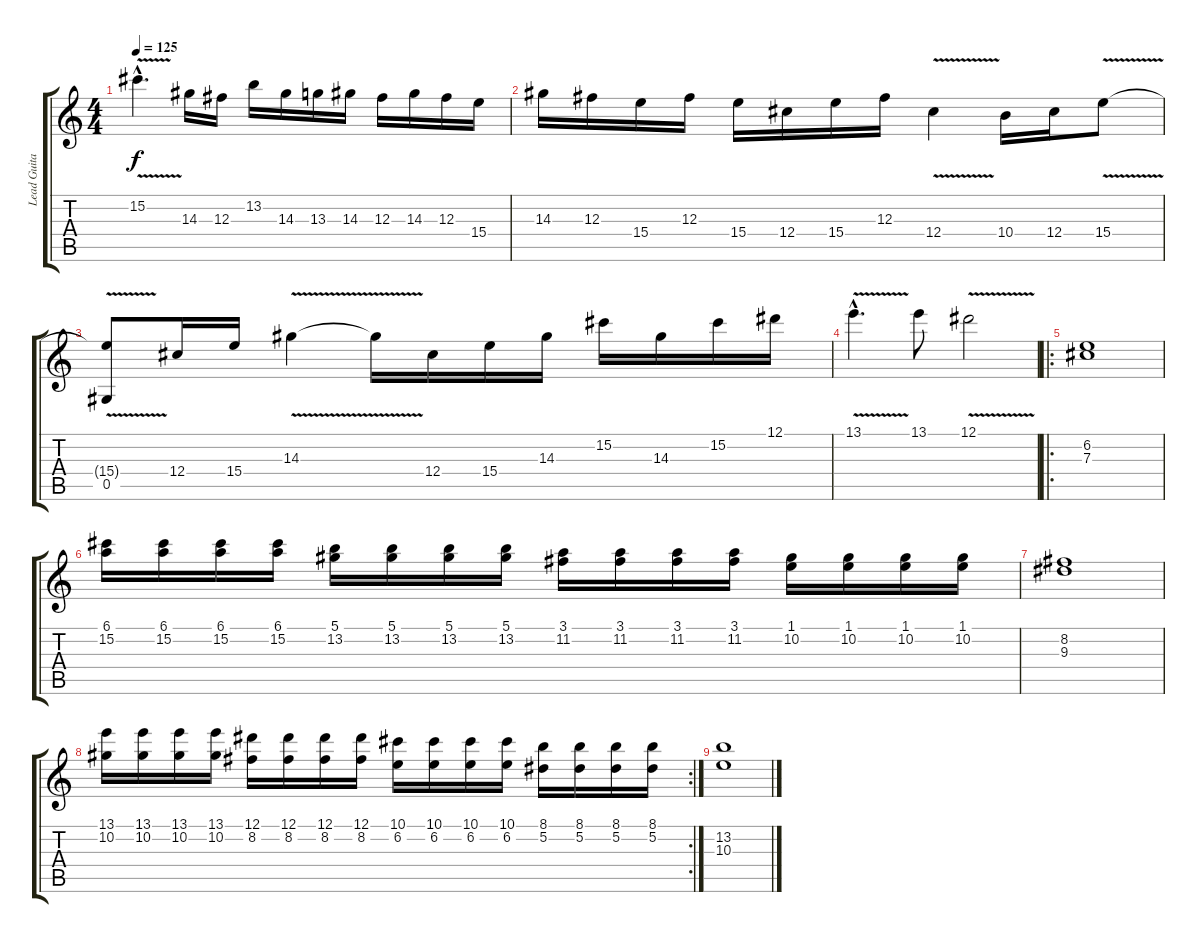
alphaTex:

\track ("Lead Guitar" "Lead Guita") {instrument distortionguitar}
\staff {score tabs}
\tuning (Eb4 Bb3 Gb3 Db3 Ab2 Eb2) {hide}
\ts (4 4)
\tempo 125
\clef g2
\ks c
15.2{v hac}.4{d dy f} 14.3.16 12.3.16 13.2.16 14.3.16 13.3.16 14.3.16 12.3.16 14.3.16 12.3.16 15.4.16 |
14.3.16 12.3.16 15.4.16 12.3.16 15.4.16 12.4.16 15.4.16 12.3.16 12.4{v}.4 10.4.16 12.4.16 15.4{v}.8 |
(15.4{t} 0.5{t}).8 12.4.16 15.4.16 14.3{v}.4 14.3{t}.16 12.4.16 15.4.16 14.3.16 15.2.16 14.3.16 15.2.16 12.1.16 |
13.1{v hac}.4{d} 13.1.8 12.1{v}.2 |
\ro
(6.2 7.3).1 |
(6.1 15.2).16 (6.1 15.2).16 (6.1 15.2).16 (6.1 15.2).16 (5.1 13.2).16 (5.1 13.2).16 (5.1 13.2).16 (5.1 13.2).16 (3.1 11.2).16 (3.1 11.2).16 (3.1 11.2).16 (3.1 11.2).16 (1.1 10.2).16 (1.1 10.2).16 (1.1 10.2).16 (1.1 10.2).16 |
(8.2 9.3).1 |
\rc 2
(13.1 10.2).16 (13.1 10.2).16 (13.1 10.2).16 (13.1 10.2).16 (12.1 8.2).16 (12.1 8.2).16 (12.1 8.2).16 (12.1 8.2).16 (10.1 6.2).16 (10.1 6.2).16 (10.1 6.2).16 (10.1 6.2).16 (8.1 5.2).16 (8.1 5.2).16 (8.1 5.2).16 (8.1 5.2).16 |
(13.2 10.3).1
